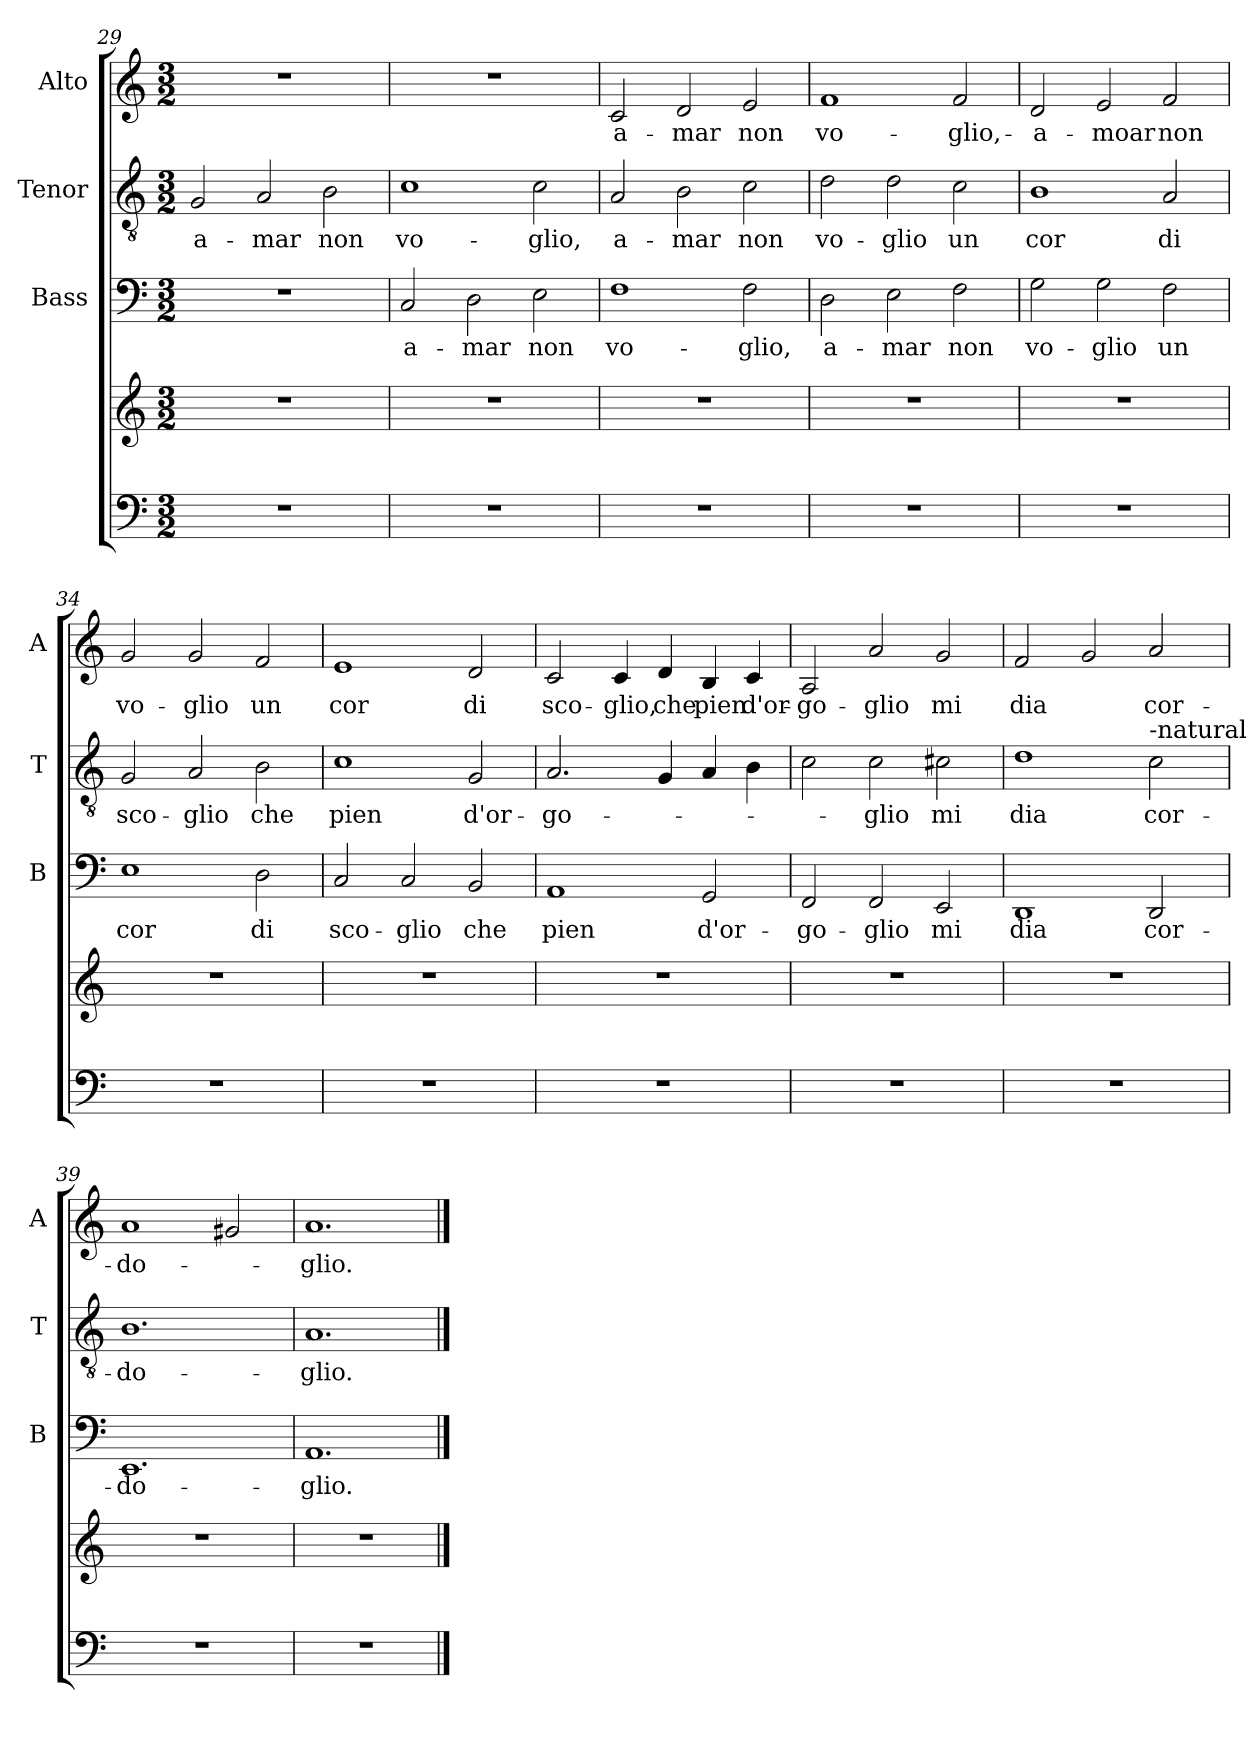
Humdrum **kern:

**kern	**kern	**kern	**text	**kern	**text	**kern	**text
*part4	*part4	*part3	*part3	*part2	*part2	*part1	*part1
*staff5	*staff4	*staff3	*staff3	*staff2	*staff2	*staff1	*staff1
*	*	*I"Bass	*	*I"Tenor	*	*I"Alto	*
*	*	*I'B	*	*I'T	*	*I'A	*
*clefF4	*clefG2	*clefF4	*	*clefGv2	*	*clefG2	*
*k[]	*k[]	*k[]	*	*k[]	*	*k[]	*
*C:	*C:	*C:	*	*C:	*	*C:	*
*M3/2	*M3/2	*M3/2	*	*M3/2	*	*M3/2	*
=29	=29	=29	=29	=29	=29	=29	=29
!	!	!	!	!	!LO:LY:b	!	!
1.r	1.r	1.r	.	2G/	a-	1.r	.
!	!	!	!	!	!LO:LY:b	!	!
.	.	.	.	2A/	-mar	.	.
!	!	!	!	!	!LO:LY:b	!	!
.	.	.	.	2B\	non	.	.
=30	=30	=30	=30	=30	=30	=30	=30
!	!	!	!LO:LY:b	!	!LO:LY:b	!	!
1.r	1.r	2C/	a-	1c	vo-	1.r	.
!	!	!	!LO:LY:b	!	!	!	!
.	.	2D\	-mar	.	.	.	.
!	!	!	!LO:LY:b	!	!LO:LY:b	!	!
.	.	2E\	non	2c\	-glio,	.	.
!!LO:LB:g=z
=31	=31	=31	=31	=31	=31	=31	=31
!	!	!	!LO:LY:b	!	!LO:LY:b	!	!LO:LY:b
1.r	1.r	1F	vo-	2A/	a-	2c/	a-
!	!	!	!	!	!LO:LY:b	!	!LO:LY:b
.	.	.	.	2B\	-mar	2d/	-mar
!	!	!	!LO:LY:b	!	!LO:LY:b	!	!LO:LY:b
.	.	2F\	-glio,	2c\	non	2e/	non
=32	=32	=32	=32	=32	=32	=32	=32
!	!	!	!LO:LY:b	!	!LO:LY:b	!	!LO:LY:b
1.r	1.r	2D\	a-	2d\	vo-	1f	vo-
!	!	!	!LO:LY:b	!	!LO:LY:b	!	!
.	.	2E\	-mar	2d\	-glio	.	.
!	!	!	!LO:LY:b	!	!LO:LY:b	!	!LO:LY:b
.	.	2F\	non	2c\	un	2f/	-glio,-
=33	=33	=33	=33	=33	=33	=33	=33
!	!	!	!LO:LY:b	!	!LO:LY:b	!	!LO:LY:b
1.r	1.r	2G\	vo-	1B	cor	2d/	-a-
!	!	!	!LO:LY:b	!	!	!	!LO:LY:b
.	.	2G\	-glio	.	.	2e/	-moar
!	!	!	!LO:LY:b	!	!LO:LY:b	!	!LO:LY:b
.	.	2F\	un	2A/	di	2f/	non
=34	=34	=34	=34	=34	=34	=34	=34
!	!	!	!LO:LY:b	!	!LO:LY:b	!	!LO:LY:b
1.r	1.r	1E	cor	2G/	sco-	2g/	vo-
!	!	!	!	!	!LO:LY:b	!	!LO:LY:b
.	.	.	.	2A/	-glio	2g/	-glio
!	!	!	!LO:LY:b	!	!LO:LY:b	!	!LO:LY:b
.	.	2D\	di	2B\	che	2f/	un
=35	=35	=35	=35	=35	=35	=35	=35
!	!	!	!LO:LY:b	!	!LO:LY:b	!	!LO:LY:b
1.r	1.r	2C/	sco-	1c	pien	1e	cor
!	!	!	!LO:LY:b	!	!	!	!
.	.	2C/	-glio	.	.	.	.
!	!	!	!LO:LY:b	!	!LO:LY:b	!	!LO:LY:b
.	.	2BB/	che	2G/	d'or-	2d/	di
!!LO:LB:g=z
=36	=36	=36	=36	=36	=36	=36	=36
!	!	!	!LO:LY:b	!	!LO:LY:b	!	!LO:LY:b
1.r	1.r	1AA	pien	2.A/	-go-	2c/	sco-
!	!	!	!	!	!	!	!LO:LY:b
.	.	.	.	.	.	4c/	-glio,
!	!	!	!	!	!	!	!LO:LY:b
.	.	.	.	4G/	.	4d/	che
!	!	!	!LO:LY:b	!	!	!	!LO:LY:b
.	.	2GG/	d'or-	4A/	.	4B/	pien
!	!	!	!	!	!	!	!LO:LY:b
.	.	.	.	4B\	.	4c/	d'or-
=37	=37	=37	=37	=37	=37	=37	=37
!	!	!	!LO:LY:b	!	!	!	!LO:LY:b
1.r	1.r	2FF/	-go-	2c\	.	2A/	-go-
!	!	!	!LO:LY:b	!	!LO:LY:b	!	!LO:LY:b
.	.	2FF/	-glio	2c\	-glio	2a/	-glio
!	!	!	!LO:LY:b	!	!LO:LY:b	!	!LO:LY:b
.	.	2EE/	mi	2c#X\	mi	2g/	mi
=38	=38	=38	=38	=38	=38	=38	=38
!	!	!	!LO:LY:b	!	!LO:LY:b	!	!LO:LY:b
1.r	1.r	1DD	dia	1d	dia	2f/	dia
.	.	.	.	.	.	2g/	.
!	!	!	!	!LO:TX:a:t=-natural	!	!	!
!	!	!	!LO:LY:b	!	!LO:LY:b	!	!LO:LY:b
.	.	2DD/	cor-	2c\	cor-	2a/	cor-
=39	=39	=39	=39	=39	=39	=39	=39
!	!	!	!LO:LY:b	!	!LO:LY:b	!	!LO:LY:b
1.r	1.r	1.EE	-do-	1.B	-do-	1a	-do-
.	.	.	.	.	.	2g#X/	.
=40	=40	=40	=40	=40	=40	=40	=40
!	!	!	!LO:LY:b	!	!LO:LY:b	!	!LO:LY:b
1.r	1.r	1.AA	-glio.	1.A	-glio.	1.a	-glio.
==	==	==	==	==	==	==	==
*-	*-	*-	*-	*-	*-	*-	*-
